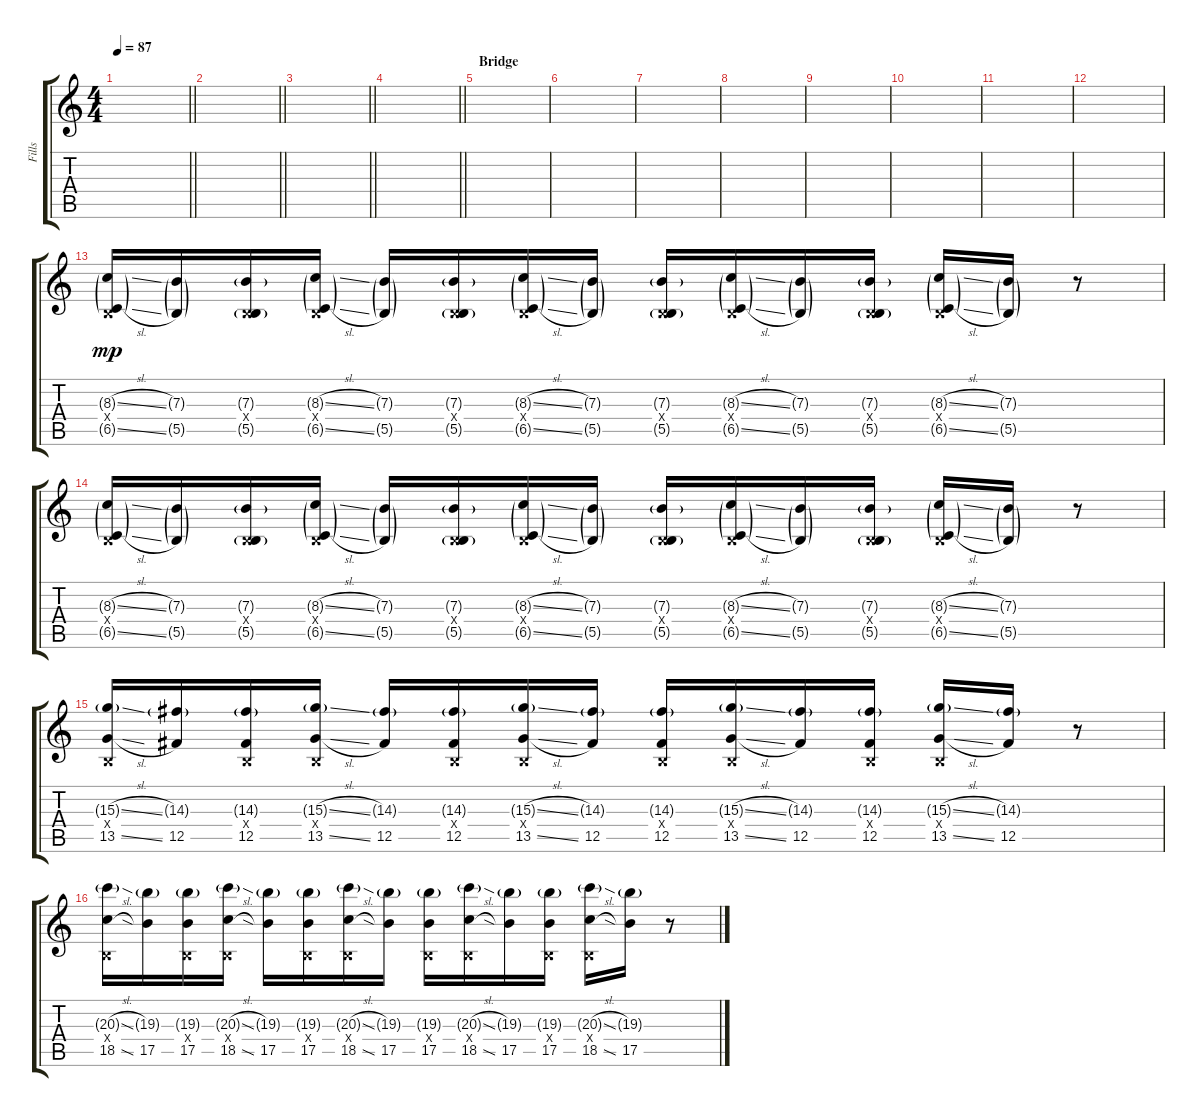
\track ("Fills" "Fills") {instrument distortionguitar}
\staff {score tabs}
\tuning (B3 A3 E3 B2 Gb2 B1) {hide}
\ts (4 4)
\tempo 87
\clef g2
\barLineRight lightlight
\ks c
|
\barLineRight lightlight
|
\barLineRight lightlight
|
\barLineRight lightlight
|
\section ("" "Bridge")
|
|
|
|
|
|
|
|
(8.3{sl g} 0.4{x} 6.5{sl g}).16{dy mp} (7.3{g} 5.5{g}).16 (7.3{g} 0.4{x} 5.5{g}).16 (8.3{sl g} 0.4{x} 6.5{sl g}).16 (7.3{g} 5.5{g}).16 (7.3{g} 0.4{x} 5.5{g}).16 (8.3{sl g} 0.4{x} 6.5{sl g}).16 (7.3{g} 5.5{g}).16 (7.3{g} 0.4{x} 5.5{g}).16 (8.3{sl g} 0.4{x} 6.5{sl g}).16 (7.3{g} 5.5{g}).16 (7.3{g} 0.4{x} 5.5{g}).16 (8.3{sl g} 0.4{x} 6.5{sl g}).16 (7.3{g} 5.5{g}).16 r.8 |
(8.3{sl g} 0.4{x} 6.5{sl g}).16 (7.3{g} 5.5{g}).16 (7.3{g} 0.4{x} 5.5{g}).16 (8.3{sl g} 0.4{x} 6.5{sl g}).16 (7.3{g} 5.5{g}).16 (7.3{g} 0.4{x} 5.5{g}).16 (8.3{sl g} 0.4{x} 6.5{sl g}).16 (7.3{g} 5.5{g}).16 (7.3{g} 0.4{x} 5.5{g}).16 (8.3{sl g} 0.4{x} 6.5{sl g}).16 (7.3{g} 5.5{g}).16 (7.3{g} 0.4{x} 5.5{g}).16 (8.3{sl g} 0.4{x} 6.5{sl g}).16 (7.3{g} 5.5{g}).16 r.8 |
(15.3{sl g} 0.4{x} 13.5{sl}).16 (14.3{g} 12.5).16 (14.3{g} 0.4{x} 12.5).16 (15.3{sl g} 0.4{x} 13.5{sl}).16 (14.3{g} 12.5).16 (14.3{g} 0.4{x} 12.5).16 (15.3{sl g} 0.4{x} 13.5{sl}).16 (14.3{g} 12.5).16 (14.3{g} 0.4{x} 12.5).16 (15.3{sl g} 0.4{x} 13.5{sl}).16 (14.3{g} 12.5).16 (14.3{g} 0.4{x} 12.5).16 (15.3{sl g} 0.4{x} 13.5{sl}).16 (14.3{g} 12.5).16 r.8 |
(20.3{sl g} 0.4{x} 18.5{sl}).16 (19.3{g} 17.5).16 (19.3{g} 0.4{x} 17.5).16 (20.3{sl g} 0.4{x} 18.5{sl}).16 (19.3{g} 17.5).16 (19.3{g} 0.4{x} 17.5).16 (20.3{sl g} 0.4{x} 18.5{sl}).16 (19.3{g} 17.5).16 (19.3{g} 0.4{x} 17.5).16 (20.3{sl g} 0.4{x} 18.5{sl}).16 (19.3{g} 17.5).16 (19.3{g} 0.4{x} 17.5).16 (20.3{sl g} 0.4{x} 18.5{sl}).16 (19.3{g} 17.5).16 r.8
